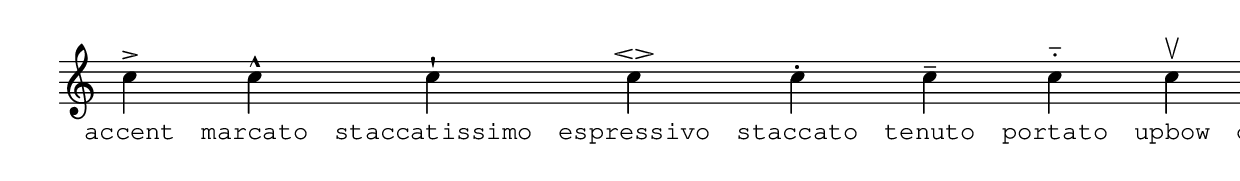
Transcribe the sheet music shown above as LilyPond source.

\version "2.12.0"

\header {
  texidoc ="@cindex Feta scripts
This chart shows all articulations, or scripts, that the feta font contains.
"
}

\score {
  <<
    \new Voice = "scripts" {
      c''\accent             c''\marcato         c''\staccatissimo c''\espressivo
      c''\staccato           c''\tenuto          c''\portato
      c''\upbow              c''\downbow         c''\flageolet
      c''\thumb              c''^\lheel          c''\rheel
      c''^\ltoe              c''\rtoe            c''\open          c''\halfopen
      c''\stopped            c''\snappizzicato   c''\turn          c''\reverseturn
      c''\trill              c''\prall           c''\mordent
      c''\prallprall         c''\prallmordent    c''\upprall
      c''\downprall          c''\upmordent       c''\downmordent
      c''\pralldown          c''\prallup         c''\lineprall
      c''\signumcongruentiae c''\shortfermata    c''\fermata
      c''\longfermata        c''\verylongfermata c''\segno
      c''\coda               c''\varcoda
    }
    \new Lyrics \lyricsto "scripts" {
      accent             marcato         staccatissimo espressivo
      staccato           tenuto          portato
      upbow              downbow         flageolet
      thumb              lheel           rheel
      ltoe               rtoe            open          halfopen
      stopped            snappizzicato   turn          reverseturn
      trill              prall           mordent
      prallprall         prallmordent    upprall
      downprall          upmordent       downmordent
      pralldown          prallup         lineprall
      signumcongruentiae shortfermata    fermata
      longfermata        verylongfermata segno
      coda               varcoda
    }
  >>
  \layout {
    line-width = 5.1\in
    indent = 0.0\mm
    \context {
      \Score
      timing = ##f
      barAlways = ##t
      \override NonMusicalPaperColumn #'padding = #2.5
    }
    \context {
      \Staff
      \remove "Time_signature_engraver"
      \override BarLine #'transparent = ##t
    }
    \context {
      \Lyrics
      \override LyricText #'font-family = #'typewriter
      \override LyricText #'font-shape = #'upright
    }
  }
}
